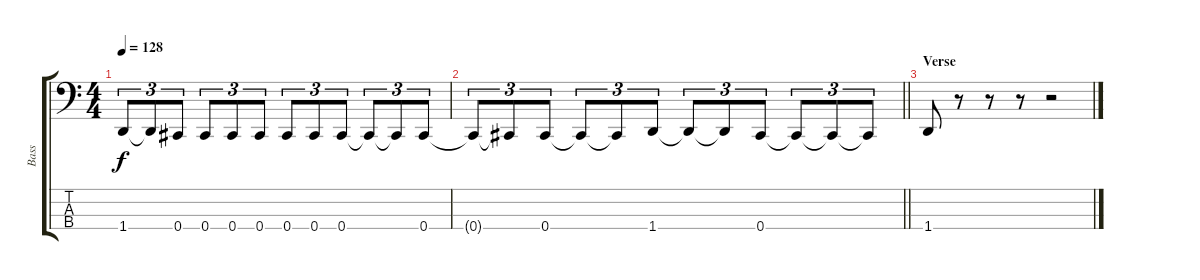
\track ("Bass" "Bass") {instrument electricbassfinger}
\staff {score tabs}
\tuning (Gb2 Db2 Ab1 Db1) {hide}
\ts (4 4)
\tempo 128
\clef f4
\ks c
1.4.8{tu (3 2) dy f} 1.4{t}.8{tu (3 2)} 0.4.8{tu (3 2)} 0.4.8{tu (3 2)} 0.4.8{tu (3 2)} 0.4.8{tu (3 2)} 0.4.8{tu (3 2)} 0.4.8{tu (3 2)} 0.4.8{tu (3 2)} 0.4{t}.8{tu (3 2)} 0.4{t}.8{tu (3 2)} 0.4.8{tu (3 2)} |
\barLineRight lightlight
0.4{t}.8{tu (3 2)} 0.4{t}.8{tu (3 2)} 0.4.8{tu (3 2)} 0.4{t}.8{tu (3 2)} 0.4{t}.8{tu (3 2)} 1.4.8{tu (3 2)} 1.4{t}.8{tu (3 2)} 1.4{t}.8{tu (3 2)} 0.4.8{tu (3 2)} 0.4{t}.8{tu (3 2)} 0.4{t}.8{tu (3 2)} 0.4{t}.8{tu (3 2)} |
\section ("" "Verse")
1.4.8 r.8 r.8 r.8 r.2
